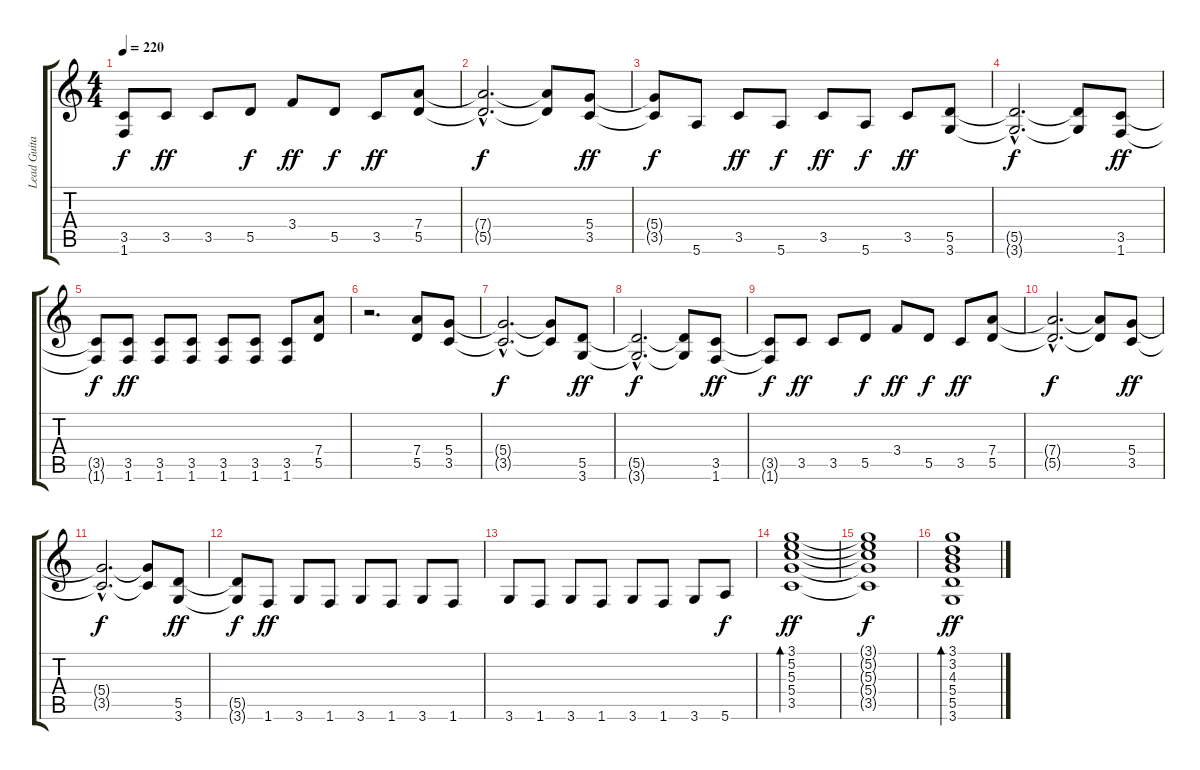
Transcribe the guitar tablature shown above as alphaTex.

\track ("Lead Guitar" "Lead Guita") {instrument overdrivenguitar}
\staff {score tabs}
\tuning (E4 B3 G3 D3 A2 E2) {hide}
\ts (4 4)
\tempo 220
\clef g2
\ks c
(3.5{t} 1.6{t}).8{dy f} 3.5.8{dy ff} 3.5.8 5.5.8{dy f} 3.4.8{dy ff} 5.5.8{dy f} 3.5.8{dy ff} (7.4 5.5).8 |
(7.4{hac t} 5.5{hac t}).2{d dy f} (7.4{t} 5.5{t}).8 (5.4 3.5).8{dy ff} |
(5.4{t} 3.5{t}).8{dy f} 5.6.8 3.5.8{dy ff} 5.6.8{dy f} 3.5.8{dy ff} 5.6.8{dy f} 3.5.8{dy ff} (5.5 3.6).8 |
(5.5{hac t} 3.6{hac t}).2{d dy f} (5.5{t} 3.6{t}).8 (3.5 1.6).8{dy ff} |
(3.5{t} 1.6{t}).8{dy f} (3.5 1.6).8{dy ff} (3.5 1.6).8 (3.5 1.6).8 (3.5 1.6).8 (3.5 1.6).8 (3.5 1.6).8 (7.4 5.5).8 |
r.2{d} (7.4 5.5).8 (5.4 3.5).8 |
(5.4{hac t} 3.5{hac t}).2{d dy f} (5.4{t} 3.5{t}).8 (5.5 3.6).8{dy ff} |
(5.5{hac t} 3.6{hac t}).2{d dy f} (5.5{t} 3.6{t}).8 (3.5 1.6).8{dy ff} |
(3.5{t} 1.6{t}).8{dy f} 3.5.8{dy ff} 3.5.8 5.5.8{dy f} 3.4.8{dy ff} 5.5.8{dy f} 3.5.8{dy ff} (7.4 5.5).8 |
(7.4{hac t} 5.5{hac t}).2{d dy f} (7.4{t} 5.5{t}).8 (5.4 3.5).8{dy ff} |
(5.4{hac t} 3.5{hac t}).2{d dy f} (5.4{t} 3.5{t}).8 (5.5 3.6).8{dy ff} |
(5.5{t} 3.6{t}).8{dy f} 1.6.8{dy ff} 3.6.8 1.6.8 3.6.8 1.6.8 3.6.8 1.6.8 |
3.6.8 1.6.8 3.6.8 1.6.8 3.6.8 1.6.8 3.6.8 5.6.8{dy f} |
(3.1 5.2 5.3 5.4 3.5).1{bd 240 dy ff} |
(3.1{t} 5.2{t} 5.3{t} 5.4{t} 3.5{t}).1{dy f} |
(3.1 3.2 4.3 5.4 5.5 3.6).1{bd 240 dy ff}
